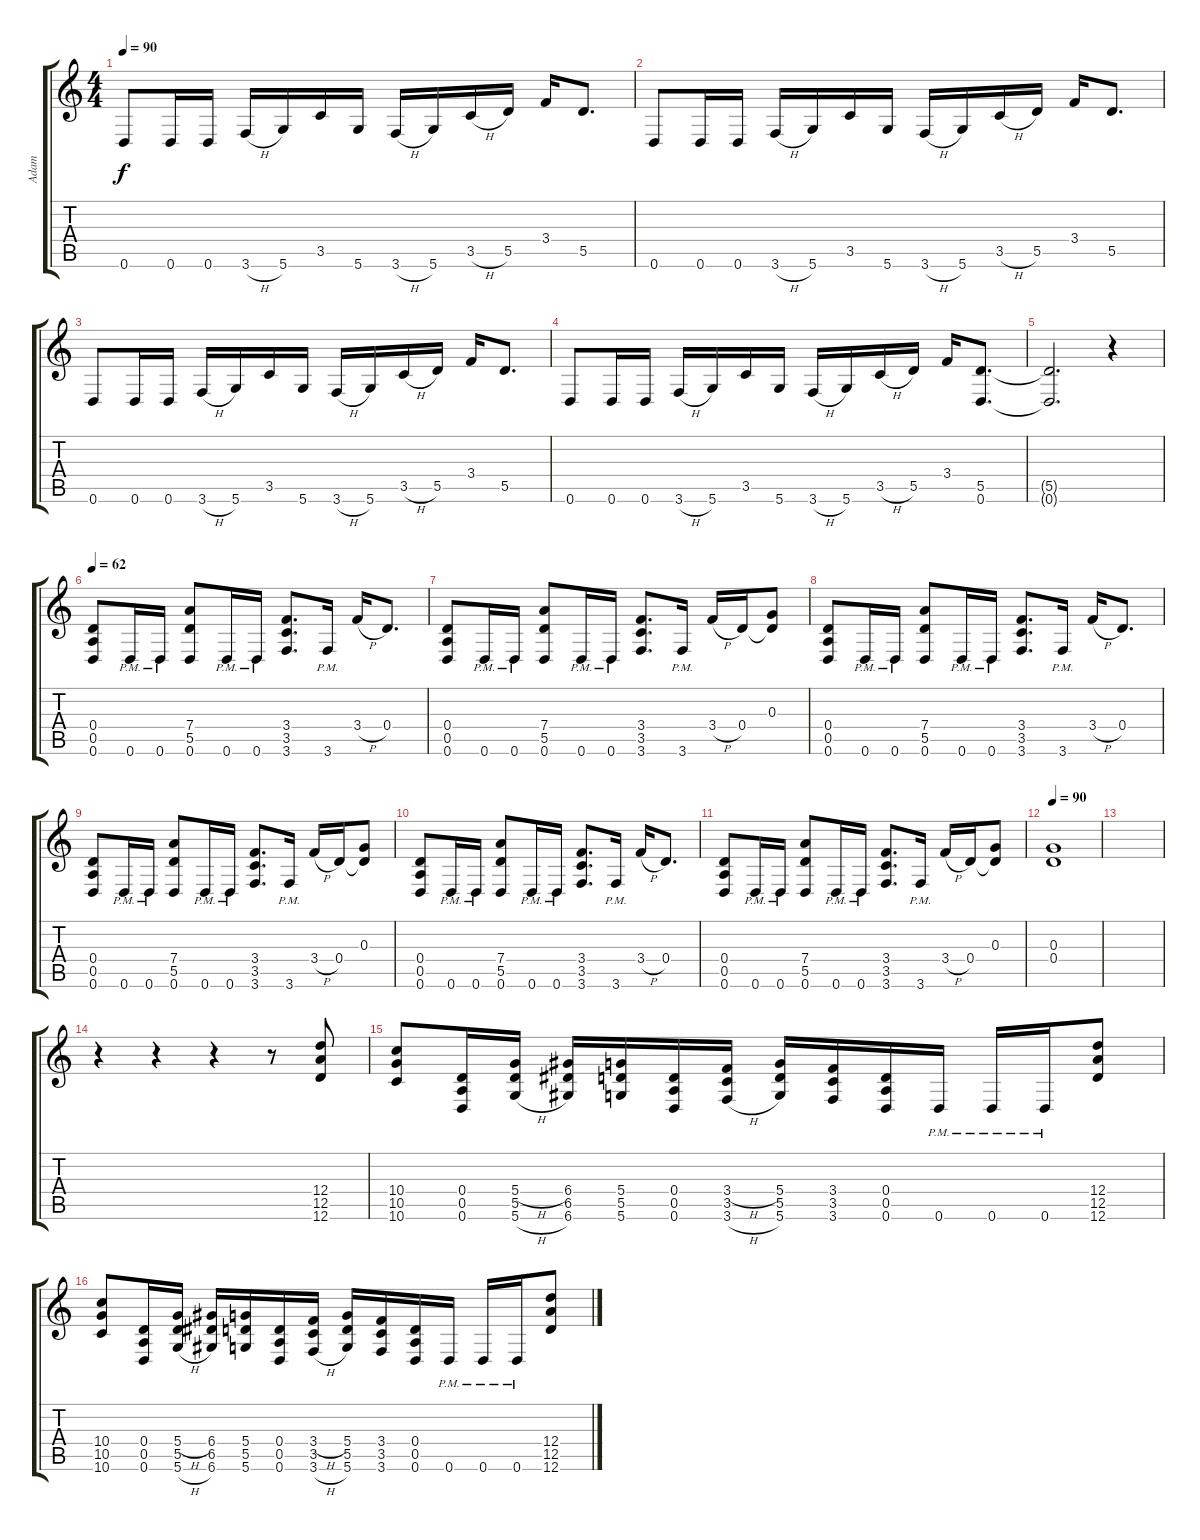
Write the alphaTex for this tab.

\track ("Adam" "Adam") {instrument overdrivenguitar}
\staff {score tabs}
\tuning (E4 B3 G3 D3 A2 D2) {hide}
\ts (4 4)
\tempo 90
\clef g2
\ks c
0.6.8{dy f} 0.6.16 0.6.16 3.6{h}.16 5.6.16 3.5.16 5.6.16 3.6{h}.16 5.6.16 3.5{h}.16 5.5.16 3.4.16 5.5.8{d} |
0.6.8 0.6.16 0.6.16 3.6{h}.16 5.6.16 3.5.16 5.6.16 3.6{h}.16 5.6.16 3.5{h}.16 5.5.16 3.4.16 5.5.8{d} |
0.6.8 0.6.16 0.6.16 3.6{h}.16 5.6.16 3.5.16 5.6.16 3.6{h}.16 5.6.16 3.5{h}.16 5.5.16 3.4.16 5.5.8{d} |
0.6.8 0.6.16 0.6.16 3.6{h}.16 5.6.16 3.5.16 5.6.16 3.6{h}.16 5.6.16 3.5{h}.16 5.5.16 3.4.16 (5.5 0.6).8{d} |
(5.5{t} 0.6{t}).2{d} r.4 |
\tempo 62
(0.4 0.5 0.6).8 0.6{pm}.16 0.6{pm}.16 (7.4 5.5 0.6).8 0.6{pm}.16 0.6{pm}.16 (3.4 3.5 3.6).8{d} 3.6{pm}.16 3.4{h}.16 0.4.8{d} |
(0.4 0.5 0.6).8 0.6{pm}.16 0.6{pm}.16 (7.4 5.5 0.6).8 0.6{pm}.16 0.6{pm}.16 (3.4 3.5 3.6).8{d} 3.6{pm}.16 3.4{h}.16 0.4.16 (0.3 0.4{t}).8 |
(0.4 0.5 0.6).8 0.6{pm}.16 0.6{pm}.16 (7.4 5.5 0.6).8 0.6{pm}.16 0.6{pm}.16 (3.4 3.5 3.6).8{d} 3.6{pm}.16 3.4{h}.16 0.4.8{d} |
(0.4 0.5 0.6).8 0.6{pm}.16 0.6{pm}.16 (7.4 5.5 0.6).8 0.6{pm}.16 0.6{pm}.16 (3.4 3.5 3.6).8{d} 3.6{pm}.16 3.4{h}.16 0.4.16 (0.3 0.4{t}).8 |
(0.4 0.5 0.6).8 0.6{pm}.16 0.6{pm}.16 (7.4 5.5 0.6).8 0.6{pm}.16 0.6{pm}.16 (3.4 3.5 3.6).8{d} 3.6{pm}.16 3.4{h}.16 0.4.8{d} |
(0.4 0.5 0.6).8 0.6{pm}.16 0.6{pm}.16 (7.4 5.5 0.6).8 0.6{pm}.16 0.6{pm}.16 (3.4 3.5 3.6).8{d} 3.6{pm}.16 3.4{h}.16 0.4.16 (0.3 0.4{t}).8 |
\tempo 90
(0.3 0.4).1 |
|
r.4 r.4 r.4 r.8 (12.4 12.5 12.6).8 |
(10.4 10.5 10.6).8 (0.4 0.5 0.6).16 (5.4{h} 5.5 5.6{h}).16 (6.4 6.5 6.6).16 (5.4 5.5 5.6).16 (0.4 0.5 0.6).16 (3.4{h} 3.5 3.6{h}).16 (5.4 5.5 5.6).16 (3.4 3.5 3.6).16 (0.4 0.5 0.6).16 0.6{pm}.16 0.6{pm}.16 0.6{pm}.16 (12.4 12.5 12.6).8 |
(10.4 10.5 10.6).8 (0.4 0.5 0.6).16 (5.4{h} 5.5 5.6{h}).16 (6.4 6.5 6.6).16 (5.4 5.5 5.6).16 (0.4 0.5 0.6).16 (3.4{h} 3.5 3.6{h}).16 (5.4 5.5 5.6).16 (3.4 3.5 3.6).16 (0.4 0.5 0.6).16 0.6{pm}.16 0.6{pm}.16 0.6{pm}.16 (12.4 12.5 12.6).8
